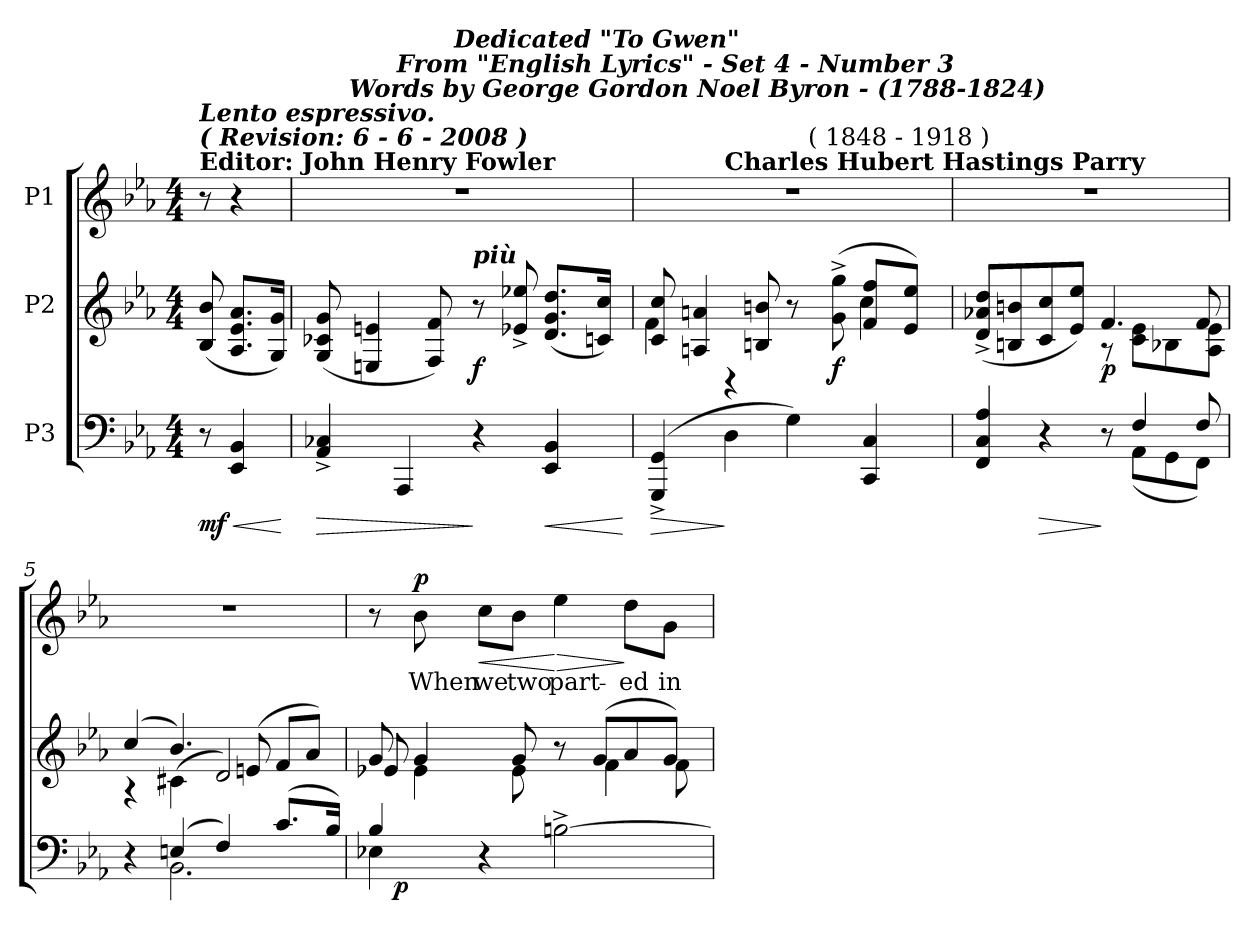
**kern	**dynam	**kern	**dynam	**kern	**text	**dynam
*part3	*part3	*part2	*part2	*part1	*part1	*part1
*staff3	*staff3	*staff2	*staff2	*staff1	*staff1	*staff1
*I"P3	*	*I"P2	*	*I"P1	*	*
!!LO:PB:g=z
*clefF4	*	*clefG2	*	*clefG2	*	*
*k[b-e-a-]	*	*k[b-e-a-]	*	*k[b-e-a-]	*	*
*E-:	*	*E-:	*	*E-:	*	*
*M4/4	*	*M4/4	*	*M4/4	*	*
*MM70	*	*MM70	*	*MM70	*	*
=1	=1	=1	=1	=1	=1	=1
!	!	!	!	!LO:TX:a:B:t=Editor&colon; John Henry Fowler	!	!
!	!	!	!	!LO:TX:a:Bi:t=(  Revision&colon;   6 - 6 - 2008  )	!	!
!	!	!	!	!LO:TX:a:Bi:t=Lento espressivo.	!	!
!	!LO:HP:b	!	!	!	!	!
8r	< mf	(8B-i/ 8b-i	.	8r	.	.
4EE-i/ 4BB-i	.	8.A-i/ 8.e-i 8.a-iL	.	4r	.	.
.	.	16Gi/ 16giJk)	.	.	.	.
.	[	.	.	.	.	.
=2	=2	=2	=2	=2	=2	=2
!	!LO:HP:b	!	!	!	!	!
*	*	*	*	*^	*	*
*	*	*	*	*	*^	*	*
*	*	*	*	*	*	*^	*	*
4AA-i/^ 4C-Xi^	>	(8Gi/ 8c-Xi 8gi	.	1r	16ryy	4ryy	4ryy	.	.
.	.	.	.	.	64ryy	.	.	.	.
.	.	.	.	.	512.ryy	.	.	.	.
!	!	!	!	!	!LO:TX:a:Bi:t=Words by George Gordon Noel Byron - (1788-1824)	!	!	!	!
.	.	.	.	.	2ryy	.	.	.	.
.	.	4Eni/ 4eni	.	.	.	.	.	.	.
!	!	!	!	!	!	!LO:TX:a:Bi:t=From "English Lyrics" -  Set 4 -  Number 3	!	!	!
4AAA-i/	.	.	.	.	.	2.ryy	8ryy	.	.
.	.	8Fi/ 8fi)	.	.	.	.	16ryy	.	.
.	.	.	.	.	.	.	128ryy	.	.
!	!	!	!	!	!	!	!LO:TX:a:Bi:t=Dedicated "To Gwen"	!	!
.	.	.	.	.	.	.	2ryy	.	.
!	!	!LO:TX:a:Bi:t=più	!	!	!	!	!	!	!
4r	]	8r	f	.	.	.	.	.	.
.	.	.	.	.	4ryy	.	.	.	.
.	.	8e-Xi/^ 8ee-Xi^	.	.	.	.	.	.	.
!	!LO:HP:b	!	!	!	!	!	!	!	!
4EE-i/ 4BB-i	<	(8.di/ 8.gi 8.ddiL	.	.	.	.	.	.	.
.	.	.	.	.	8ryy	.	.	.	.
.	.	16cni/ 16cciJk)	.	.	.	.	.	.	.
.	.	.	.	.	.	.	32..ryy	.	.
.	.	.	.	.	32ryy	.	.	.	.
.	.	.	.	.	128ryy	.	.	.	.
.	.	.	.	.	256ryy	.	.	.	.
.	.	.	.	.	1024ryy	.	.	.	.
.	[	.	.	.	.	.	.	.	.
=3	=3	=3	=3	=3	=3	=3	=3	=3	=3
!	!LO:HP:b	!	!	!	!	!	!	!	!
*	*	*^	*	*	*	*v	*v	*	*
(4GGGi/^ 4GGi^	>	8ci/ 8cci	4fi\	.	1r	4ryy	2ryy	.	.
.	.	4Ani/ 4ani	.	.	.	.	.	.	.
!	!	!	!	!	!	!LO:TX:a:B:t=Charles Hubert Hastings Parry	!	!	!
4Di\	]	.	4r	.	.	2.ryy	.	.	.
.	.	8Bni/ 8bni	.	.	.	.	.	.	.
4Gi\)	.	8r	4ryy	.	.	.	32ryy	.	.
.	.	.	.	.	.	.	128..ryy	.	.
!	!	!	!	!	!	!	!LO:TX:a:t=( 1848 - 1918 )	!	!
.	.	.	.	.	.	.	4ryy	.	.
.	.	(8gi\^ 8ggi^	.	f	.	.	.	.	.
4CCi/ 4Ci	.	8fi/ 8ffiL	4cci\	.	.	.	.	.	.
.	.	.	.	.	.	.	8ryy	.	.
.	.	8e-i/ 8ee-iJ)	.	.	.	.	.	.	.
.	.	.	.	.	.	.	16ryy	.	.
.	.	.	.	.	.	.	64ryy	.	.
.	.	.	.	.	.	.	512ryy	.	.
*	*	*	*	*	*v	*v	*v	*	*
!!LO:LB:g=z
=4	=4	=4	=4	=4	=4	=4	=4
*^	*	*	*	*	*	*	*
4FFi/ 4Ci 4A-i	2ryy	.	(8di/^ 8a-Xi^ 8ddi^L	2ryy	.	1r	.	.
.	.	.	8Bni/ 8bni	.	.	.	.	.
!	!	!LO:HP:b	!	!	!	!	!	!
4r	.	>	8ci/ 8cci	.	.	.	.	.
.	.	.	8e-i/ 8ee-iJ)	.	.	.	.	.
8r	8ryy	]	4.fi/	8r	p	.	.	.
4Fi/	(8AA-i\L	.	.	8ci\ 8e-iL	.	.	.	.
.	8GGi\	.	.	8B-Xi\	.	.	.	.
8Fi/	8FFi\J)	.	8fi/	8A-i\ 8e-iJ	.	.	.	.
=5	=5	=5	=5	=5	=5	=5	=5	=5
4r	4ryy	.	(4cci/	4r	.	1r	.	.
(4Eni/	2.BB-i\	.	4.b-i/)	(4c#Xi\	.	.	.	.
4Fi/)	.	.	.	2di/)	.	.	.	.
.	.	.	(8eni/	.	.	.	.	.
(8.ci/L	.	.	8fi/L	.	.	.	.	.
.	.	.	8a-i/J)	.	.	.	.	.
16B-i/Jk)	.	.	.	.	.	.	.	.
=6	=6	=6	=6	=6	=6	=6	=6	=6
*	*^	*	*	*	*	*	*	*
4B-i/	4E-Xi\	16ryy	.	8gi/	8e-Xi/	.	8r	.	.
.	.	256ryy	.	.	.	.	.	.	.
.	.	1024ryy	.	.	.	.	.	.	.
.	.	2ryy	p	.	.	.	.	.	.
!	!	!	!	!	!	!	!	!LO:LY:b:color=#000000	!
.	.	.	.	4gi/	4e-i\	.	8b-i\	When	p
!	!	!	!	!	!	!	!	!LO:LY:b:color=#000000	!LO:HP:b
4r	4ryy	.	.	.	.	.	8cci\L	we	<
!	!	!	!	!	!	!	!	!LO:LY:b:color=#000000	!
.	.	.	.	8gi/	8e-i\	.	8b-i\J	two	.
!	!	!	!	!	!	!	!	!LO:LY:b:color=#000000	!LO:HP:n=1:b
[2Bn^i\	2ryy	.	.	8r	8ryy	.	4ee-i\	part-	[ >
.	.	4ryy	.	.	.	.	.	.	.
.	.	.	.	(8gi/L	4fi\	.	.	.	.
!	!	!	!	!	!	!	!	!LO:LY:b:color=#000000	!
.	.	.	.	8a-i/	.	.	8ddi\L	-ed	]
.	.	8ryy	.	.	.	.	.	.	.
!	!	!	!	!	!	!	!	!LO:LY:b:color=#000000	!
.	.	.	.	8gi/J)	8fi\	.	8gi\J	in	.
.	.	32ryy	.	.	.	.	.	.	.
.	.	64ryy	.	.	.	.	.	.	.
.	.	128ryy	.	.	.	.	.	.	.
.	.	512.ryy	.	.	.	.	.	.	.
*v	*v	*v	*	*	*	*	*	*	*
*	*	*v	*v	*	*	*	*
=	=	=	=	=	=	=
*-	*-	*-	*-	*-	*-	*-
